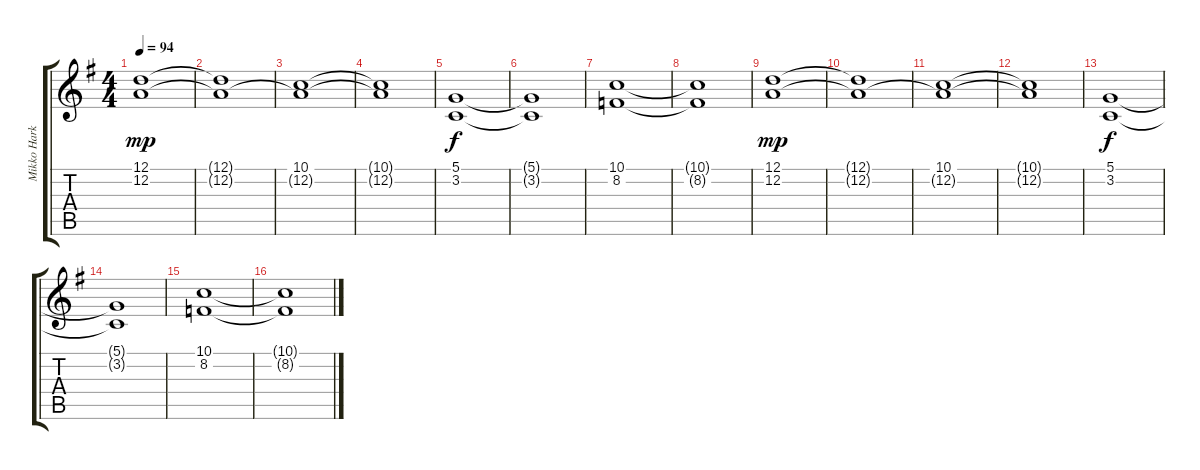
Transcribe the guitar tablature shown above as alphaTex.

\track ("Mikko Harkin - Keyboard" "Mikko Hark") {instrument stringensemble1}
\staff {score tabs}
\tuning (D4 A3 F3 C3 G2 D2) {hide}
\ts (4 4)
\tempo 94
\clef g2
\ks eminor
(12.1 12.2{t}).1{dy mp} |
(12.1{t} 12.2{t}).1 |
(10.1 12.2{t}).1 |
(10.1{t} 12.2{t}).1 |
(5.1 3.2).1{dy f} |
(5.1{t} 3.2{t}).1 |
(10.1 8.2).1 |
(10.1{t} 8.2{t}).1 |
(12.1 12.2).1{dy mp} |
(12.1{t} 12.2{t}).1 |
(10.1 12.2{t}).1 |
(10.1{t} 12.2{t}).1 |
(5.1 3.2).1{dy f} |
(5.1{t} 3.2{t}).1 |
(10.1 8.2).1 |
(10.1{t} 8.2{t}).1
